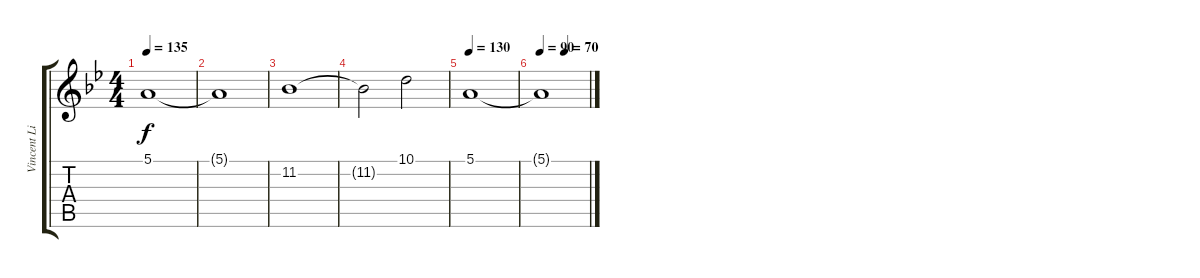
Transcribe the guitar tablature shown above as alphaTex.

\track ("Vincent Lionti" "Vincent Li") {instrument viola}
\staff {score tabs}
\tuning (E4 B3 G3 D3 A2 E2) {hide}
\ts (4 4)
\tempo 135
\clef g2
\ks bb
5.1.1{dy f} |
5.1{t}.1 |
11.2.1 |
11.2{t}.2 10.1.2 |
\tempo 130
5.1.1 |
\tempo 90
\tempo (70 0.5)
5.1{t}.1
